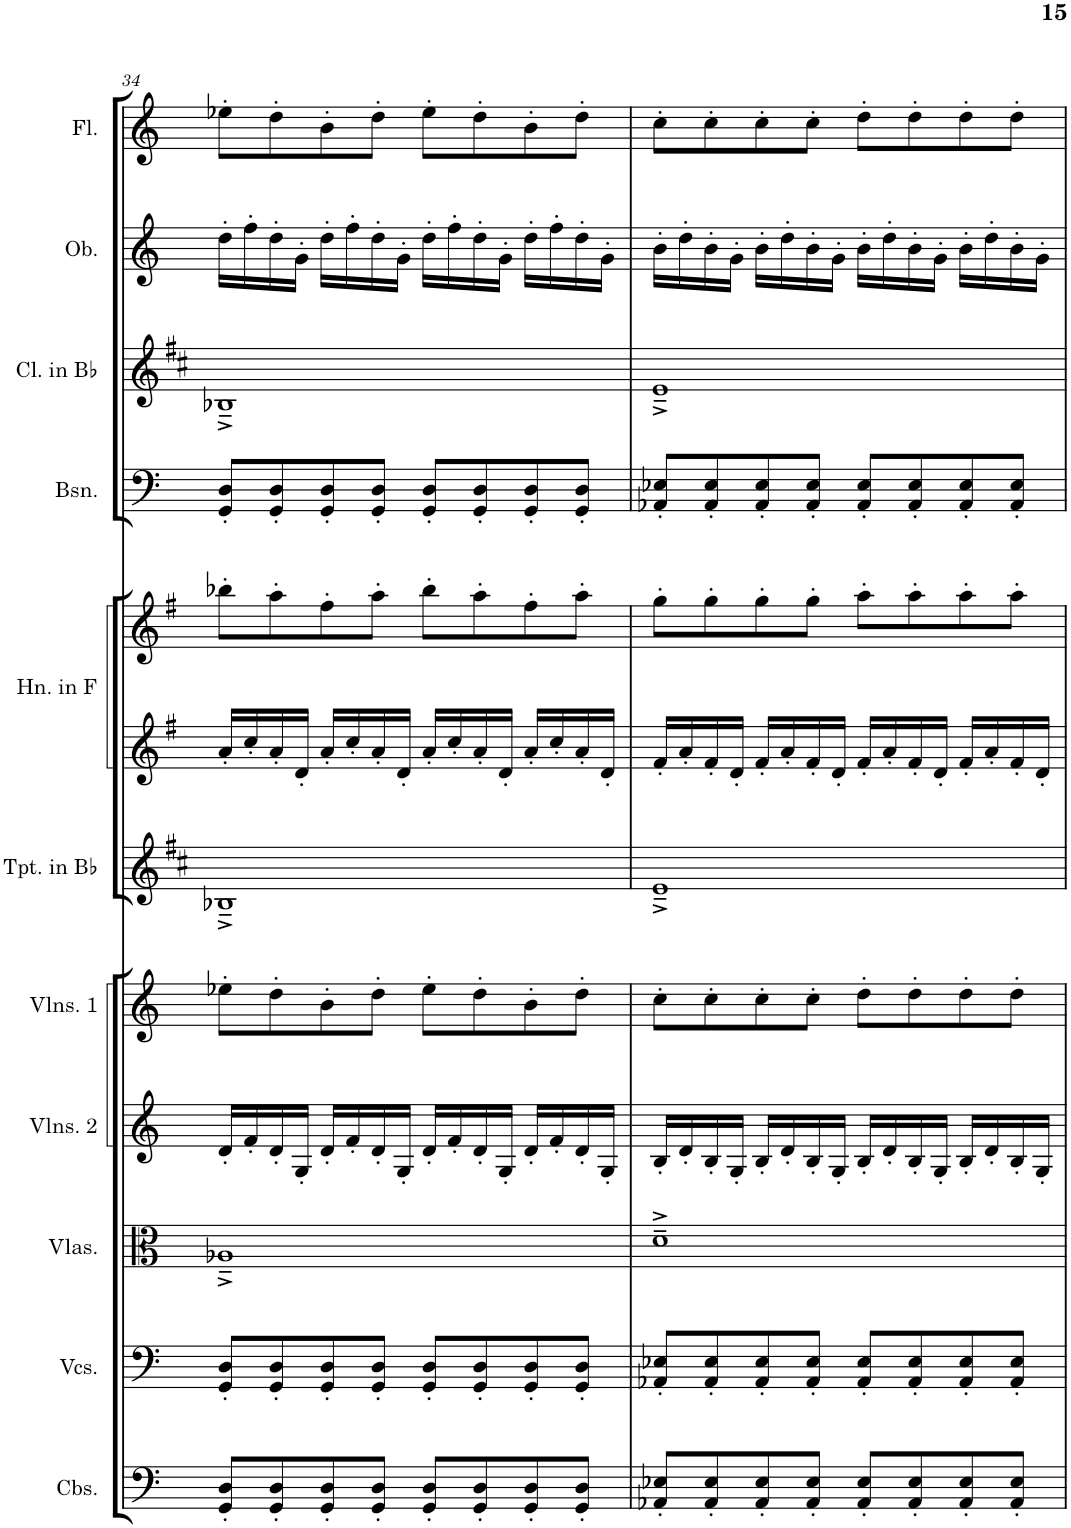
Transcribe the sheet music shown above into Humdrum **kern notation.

**kern	**kern	**kern	**kern	**kern	**kern	**kern	**kern	**kern	**kern	**kern	**kern
*part11	*part10	*part9	*part8	*part7	*part6	*part5	*part5	*part4	*part3	*part2	*part1
*staff12	*staff11	*staff10	*staff9	*staff8	*staff7	*staff6	*staff5	*staff4	*staff3	*staff2	*staff1
*I"Contrabasses	*I"Violoncellos	*I"Violas	*I"Violins 2	*I"Violins 1	*I"Trumpets in Bb	*I"Horns in F	*	*I"Bassoons	*I"Clarinets in Bb	*I"Oboes	*I"Flutes
*I'Cbs.	*I'Vcs.	*I'Vlas.	*I'Vlns. 2	*I'Vlns. 1	*I'Tpt. in Bb	*I'Hn. in F	*	*I'Bsn.	*I'Cl. in Bb	*I'Ob.	*I'Fl.
!!LO:PB:g=z
*clefF4	*clefF4	*clefC3	*clefG2	*clefG2	*clefG2	*clefG2	*clefG2	*clefF4	*clefG2	*clefG2	*clefG2
*Trd7c12	*	*	*	*	*Trd1c2	*Trd4c7	*Trd4c7	*	*Trd1c2	*	*
*k[]	*k[]	*k[]	*k[]	*k[]	*k[f#c#]	*k[f#]	*k[f#]	*k[]	*k[f#c#]	*k[]	*k[]
*M4/4	*M4/4	*M4/4	*M4/4	*M4/4	*M4/4	*M4/4	*M4/4	*M4/4	*M4/4	*M4/4	*M4/4
=34	=34	=34	=34	=34	=34	=34	=34	=34	=34	=34	=34
8GG/' 8D/'L	8GG/' 8D/'L	1A-X~^	16d'/LL	8ee-X'\L	1B-X~^	16a'/LL	8bb-X'\L	8GG/' 8D/'L	1B-X~^	16dd'\LL	8ee-X'\L
.	.	.	16f'/	.	.	16cc'/	.	.	.	16ff'\	.
8GG/' 8D/'	8GG/' 8D/'	.	16d'/	8dd'\	.	16a'/	8aa'\	8GG/' 8D/'	.	16dd'\	8dd'\
.	.	.	16G'/JJ	.	.	16d'/JJ	.	.	.	16g'\JJ	.
8GG/' 8D/'	8GG/' 8D/'	.	16d'/LL	8b'\	.	16a'/LL	8ff#'\	8GG/' 8D/'	.	16dd'\LL	8b'\
.	.	.	16f'/	.	.	16cc'/	.	.	.	16ff'\	.
8GG/' 8D/'J	8GG/' 8D/'J	.	16d'/	8dd'\J	.	16a'/	8aa'\J	8GG/' 8D/'J	.	16dd'\	8dd'\J
.	.	.	16G'/JJ	.	.	16d'/JJ	.	.	.	16g'\JJ	.
8GG/' 8D/'L	8GG/' 8D/'L	.	16d'/LL	8ee-'\L	.	16a'/LL	8bb-'\L	8GG/' 8D/'L	.	16dd'\LL	8ee-'\L
.	.	.	16f'/	.	.	16cc'/	.	.	.	16ff'\	.
8GG/' 8D/'	8GG/' 8D/'	.	16d'/	8dd'\	.	16a'/	8aa'\	8GG/' 8D/'	.	16dd'\	8dd'\
.	.	.	16G'/JJ	.	.	16d'/JJ	.	.	.	16g'\JJ	.
8GG/' 8D/'	8GG/' 8D/'	.	16d'/LL	8b'\	.	16a'/LL	8ff#'\	8GG/' 8D/'	.	16dd'\LL	8b'\
.	.	.	16f'/	.	.	16cc'/	.	.	.	16ff'\	.
8GG/' 8D/'J	8GG/' 8D/'J	.	16d'/	8dd'\J	.	16a'/	8aa'\J	8GG/' 8D/'J	.	16dd'\	8dd'\J
.	.	.	16G'/JJ	.	.	16d'/JJ	.	.	.	16g'\JJ	.
=35	=35	=35	=35	=35	=35	=35	=35	=35	=35	=35	=35
8AA-X/' 8E-X/'L	8AA-X/' 8E-X/'L	1d~^	16B'/LL	8cc'\L	1e~^	16f#'/LL	8gg'\L	8AA-X/' 8E-X/'L	1e~^	16b'\LL	8cc'\L
.	.	.	16d'/	.	.	16a'/	.	.	.	16dd'\	.
8AA-/' 8E-/'	8AA-/' 8E-/'	.	16B'/	8cc'\	.	16f#'/	8gg'\	8AA-/' 8E-/'	.	16b'\	8cc'\
.	.	.	16G'/JJ	.	.	16d'/JJ	.	.	.	16g'\JJ	.
8AA-/' 8E-/'	8AA-/' 8E-/'	.	16B'/LL	8cc'\	.	16f#'/LL	8gg'\	8AA-/' 8E-/'	.	16b'\LL	8cc'\
.	.	.	16d'/	.	.	16a'/	.	.	.	16dd'\	.
8AA-/' 8E-/'J	8AA-/' 8E-/'J	.	16B'/	8cc'\J	.	16f#'/	8gg'\J	8AA-/' 8E-/'J	.	16b'\	8cc'\J
.	.	.	16G'/JJ	.	.	16d'/JJ	.	.	.	16g'\JJ	.
8AA-/' 8E-/'L	8AA-/' 8E-/'L	.	16B'/LL	8dd'\L	.	16f#'/LL	8aa'\L	8AA-/' 8E-/'L	.	16b'\LL	8dd'\L
.	.	.	16d'/	.	.	16a'/	.	.	.	16dd'\	.
8AA-/' 8E-/'	8AA-/' 8E-/'	.	16B'/	8dd'\	.	16f#'/	8aa'\	8AA-/' 8E-/'	.	16b'\	8dd'\
.	.	.	16G'/JJ	.	.	16d'/JJ	.	.	.	16g'\JJ	.
8AA-/' 8E-/'	8AA-/' 8E-/'	.	16B'/LL	8dd'\	.	16f#'/LL	8aa'\	8AA-/' 8E-/'	.	16b'\LL	8dd'\
.	.	.	16d'/	.	.	16a'/	.	.	.	16dd'\	.
8AA-/' 8E-/'J	8AA-/' 8E-/'J	.	16B'/	8dd'\J	.	16f#'/	8aa'\J	8AA-/' 8E-/'J	.	16b'\	8dd'\J
.	.	.	16G'/JJ	.	.	16d'/JJ	.	.	.	16g'\JJ	.
=	=	=	=	=	=	=	=	=	=	=	=
*-	*-	*-	*-	*-	*-	*-	*-	*-	*-	*-	*-
